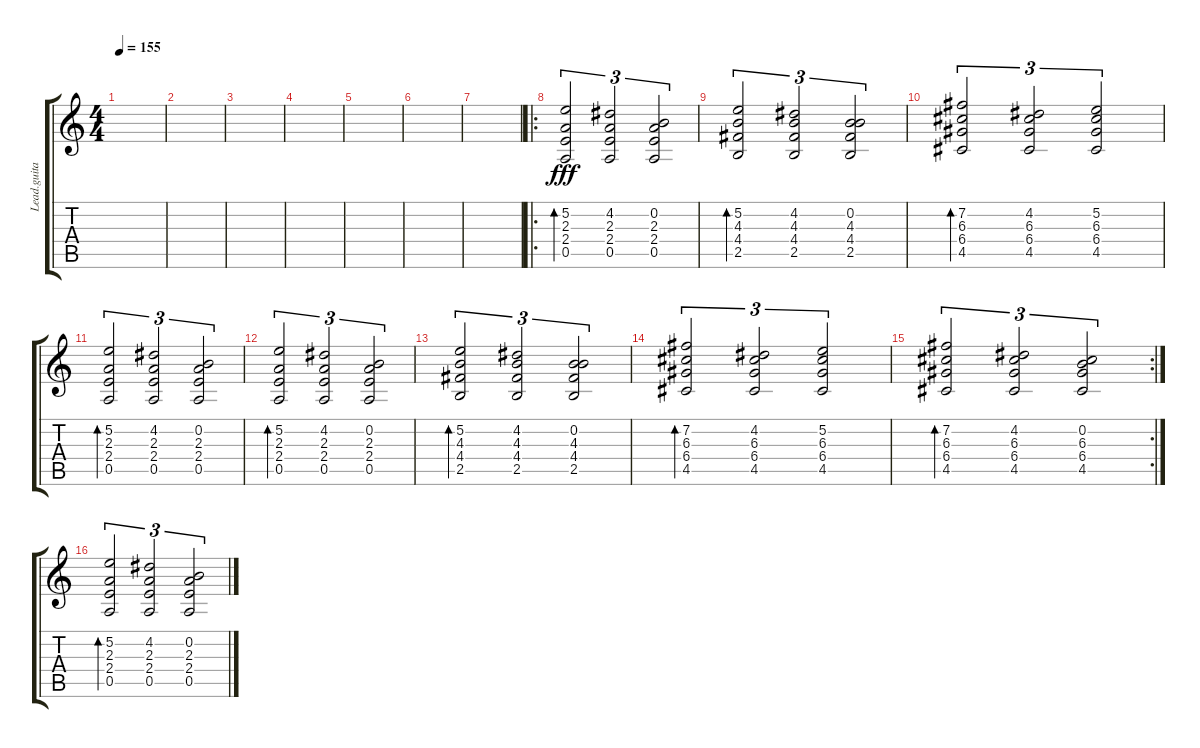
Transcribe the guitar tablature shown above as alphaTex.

\track ("Lead.guitar" "Lead.guita") {instrument electricguitarclean}
\staff {score tabs}
\tuning (E4 B3 G3 D3 A2 E2) {hide}
\ts (4 4)
\tempo 155
\clef g2
\ks c
|
|
|
|
|
|
|
\ro
(5.2 2.3 2.4 0.5).2{tu (3 2) bd 120 dy fff} (4.2 2.3 2.4 0.5).2{tu (3 2)} (0.2 2.3 2.4 0.5).2{tu (3 2)} |
(5.2 4.3 4.4 2.5).2{tu (3 2) bd 120} (4.2 4.3 4.4 2.5).2{tu (3 2)} (0.2 4.3 4.4 2.5).2{tu (3 2)} |
(7.2 6.3 6.4 4.5).2{tu (3 2) bd 120} (4.2 6.3 6.4 4.5).2{tu (3 2)} (5.2 6.3 6.4 4.5).2{tu (3 2)} |
(5.2 2.3 2.4 0.5).2{tu (3 2) bd 120} (4.2 2.3 2.4 0.5).2{tu (3 2)} (0.2 2.3 2.4 0.5).2{tu (3 2)} |
(5.2 2.3 2.4 0.5).2{tu (3 2) bd 120} (4.2 2.3 2.4 0.5).2{tu (3 2)} (0.2 2.3 2.4 0.5).2{tu (3 2)} |
(5.2 4.3 4.4 2.5).2{tu (3 2) bd 120} (4.2 4.3 4.4 2.5).2{tu (3 2)} (0.2 4.3 4.4 2.5).2{tu (3 2)} |
(7.2 6.3 6.4 4.5).2{tu (3 2) bd 120} (4.2 6.3 6.4 4.5).2{tu (3 2)} (5.2 6.3 6.4 4.5).2{tu (3 2)} |
\rc 2
(7.2 6.3 6.4 4.5).2{tu (3 2) bd 120} (4.2 6.3 6.4 4.5).2{tu (3 2)} (0.2 6.3 6.4 4.5).2{tu (3 2)} |
(5.2 2.3 2.4 0.5).2{tu (3 2) bd 120} (4.2 2.3 2.4 0.5).2{tu (3 2)} (0.2 2.3 2.4 0.5).2{tu (3 2)}
